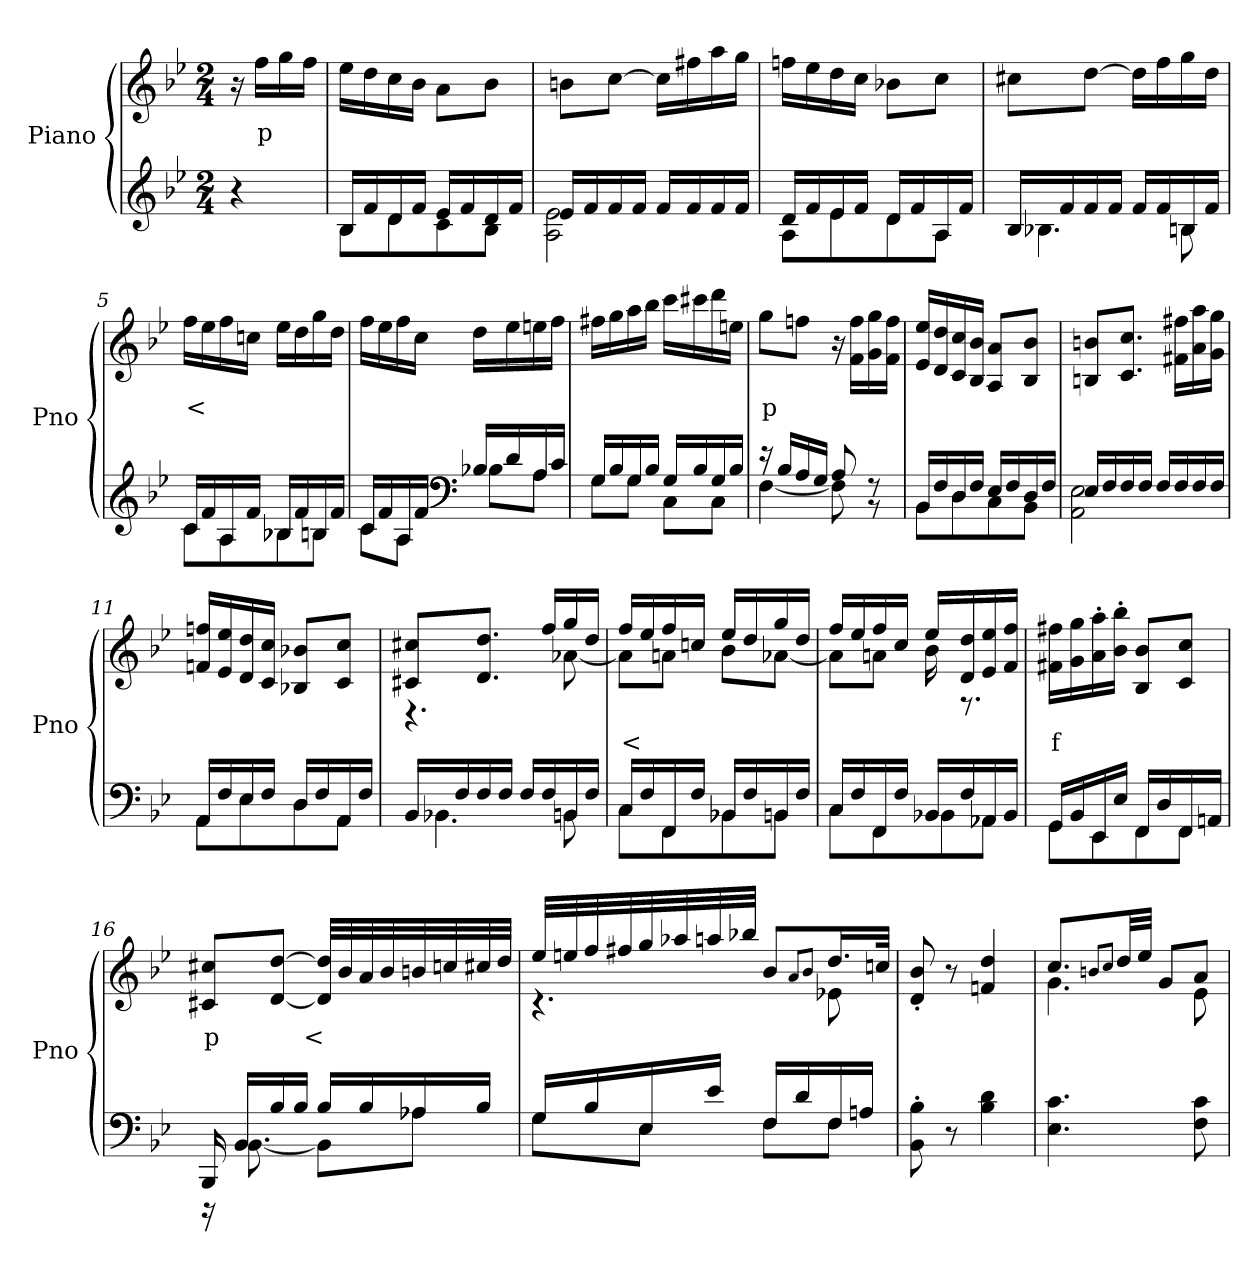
**kern	**kern	**text
*part2	*part1	*part1
*staff2	*staff1	*staff1
*I"Piano	*I"Piano	*
*I'Pno	*I'Pno	*
*clefG2	*clefG2	*
*k[b-e-]	*k[b-e-]	*
*B-:	*B-:	*
*M2/4	*M2/4	*
=	=	=
4r	16r	.
.	16ff\LL	p
.	16gg\	.
.	16ff\JJ	.
=1	=1	=1
*^	*	*
16B-/LL	8B-\L	16ee-\LL	.
16f/	.	16dd\	.
16d/	8d\	16cc\	.
16f/JJ	.	16b-\JJ	.
16e-/LL	8c\	8a\L	.
16f/	.	.	.
16d/	8B-\J	8b-\J	.
16f/JJ	.	.	.
=2	=2	=2	=2
16e-/LL	2A\ 2e-\	8bn\L	.
16f/	.	.	.
16f/	.	[8cc\J	.
16f/JJ	.	.	.
16f/LL	.	16cc\LL]	.
16f/	.	16ff#X\	.
16f/	.	16aa\	.
16f/JJ	.	16gg\JJ	.
=3	=3	=3	=3
16d/LL	8A\L	16ffn\LL	.
16f/	.	16ee-\	.
16e-/	8e-\	16dd\	.
16f/JJ	.	16cc\JJ	.
16d/LL	8d\	8b-X\L	.
16f/	.	.	.
16A/	8A\J	8cc\J	.
16f/JJ	.	.	.
=4	=4	=4	=4
16B-/LL	4.B-X\	8cc#X\L	.
16f/	.	.	.
16f/	.	[8dd\J	.
16f/JJ	.	.	.
16f/LL	.	16dd\LL]	.
16f/	.	16ff\	.
16Bn/	8B\	16gg\	.
16f/JJ	.	16dd\JJ	.
=5	=5	=5	=5
16c/LL	8c\L	16ff\LL	<
16f/	.	16ee-\	.
16A/	8A\	16ff\	.
16f/JJ	.	16ccn\JJ	.
16B-X/LL	8B-X\	16ee-\LL	.
16f/	.	16dd\	.
16Bn/	8B\J	16gg\	.
16f/JJ	.	16dd\JJ	.
!!LO:LB:g=z
=6	=6	=6	=6
16c/LL	8c\L	16ff\LL	.
16f/	.	16ee-\	.
16A/	8A\J	16ff\	.
16f/JJ	.	16cc\JJ	.
*clefF4	*	*	*
16B-X/LL	8B-\L	16dd\LL	.
16d/	.	16ee-\	.
16A/	8A\J	16een\	.
16c/JJ	.	16ff\JJ	.
=7	=7	=7	=7
16G/LL	8G\L	16ff#X\LL	.
16B-/	.	16gg\	.
16G/	8G\J	16aa\	.
16B-/JJ	.	16bb-\JJ	.
16G/LL	8C\L	16ccc\LL	.
16B-/	.	16ccc#X\	.
16G/	8C\J	16ddd\	.
16B-/JJ	.	16een\JJ	.
=8	=8	=8	=8
16r	[4F\	8gg\L	p
16B-/LL	.	.	.
16A/	.	8ffn\J	.
16G/JJ	.	.	.
8A/	8F\]	16r	.
.	.	16f\ 16ff\LL	.
8r	8r	16g\ 16gg\	.
.	.	16f\ 16ff\JJ	.
=9	=9	=9	=9
16BB-/LL	8BB-\L	16e-/ 16ee-/LL	.
16F/	.	16d/ 16dd/	.
16D/	8D\	16c/ 16cc/	.
16F/JJ	.	16B-/ 16b-/JJ	.
16E-/LL	8C\	8A/ 8a/L	.
16F/	.	.	.
16D/	8BB-\J	8B-/ 8b-/J	.
16F/JJ	.	.	.
=10	=10	=10	=10
16E-/LL	2AA\ 2E-\	8Bn/ 8bn/L	.
16F/	.	.	.
16F/	.	8.c/ 8.cc/J	.
16F/JJ	.	.	.
16F/LL	.	.	.
16F/	.	16f#X\ 16ff#X\LL	.
16F/	.	16a\ 16aa\	.
16F/JJ	.	16g\ 16gg\JJ	.
!!LO:LB:g=z
=11	=11	=11	=11
16AA/LL	8AA\L	16fn/ 16ffn/LL	.
16F/	.	16e-/ 16ee-/	.
16E-/	8E-\	16d/ 16dd/	.
16F/JJ	.	16c/ 16cc/JJ	.
16D/LL	8D\	8B-X/ 8b-X/L	.
16F/	.	.	.
16AA/	8AA\J	8c/ 8cc/J	.
16F/JJ	.	.	.
=12	=12	=12	=12
*	*	*^	*
16BB-/LL	4.BB-X\	8c#X/ 8cc#X/L	4.r	.
16F/	.	.	.	.
16F/	.	8.d/ 8.dd/J	.	.
16F/JJ	.	.	.	.
16F/LL	.	.	.	.
16F/	.	16ff/LL	.	.
16BBn/	8BB\	16gg/	[8a-X\	.
16F/JJ	.	16dd/JJ	.	.
=13	=13	=13	=13	=13
16C/LL	8C\L	16ff/LL	8a-\L]	<
16F/	.	16ee-/	.	.
16FF/	8FF\	16ff/	8an\J	.
16F/JJ	.	16ccn/JJ	.	.
16BB-X/LL	8BB-X\	16ee-/LL	8b-\L	.
16F/	.	16dd/	.	.
16BBn/	8BB\J	16gg/	[8a-X\J	.
16F/JJ	.	16dd/JJ	.	.
=14	=14	=14	=14	=14
16C/LL	8C\L	16ff/LL	8a-\L]	.
16F/	.	16ee-/	.	.
16FF/	8FF\	16ff/	8an\J	.
16F/JJ	.	16cc/JJ	.	.
16BB-X/LL	8BB-\	16ee-/LL	16b-\	.
16F/	.	16d/ 16dd/	8.r	.
16AA-X/	8AA-\J	16e-/ 16ee-/	.	.
16BB-/JJ	.	16f/ 16ff/JJ	.	.
*	*	*v	*v	*
=15	=15	=15	=15
16GG/LL	8GG\L	16f#X\ 16ff#X\LL	f
16BB-/	.	16g\ 16gg\	.
16EE-/	8EE-\	16a\' 16aa\'	.
16E-/JJ	.	16b-\' 16bb-\'JJ	.
16FF/LL	8FF\	8B-/ 8b-/L	.
16D/	.	.	.
16FF/	8FF\J	8c/ 8cc/J	.
16AAn/JJ	.	.	.
!!LO:LB:g=z
=16	=16	=16	=16
16BBB-/	16r	8c#X/ 8cc#X/L	p
16BB-/LL	[8.BB-\	.	.
16B-/	.	[8d/ [8dd/J	.
16B-/JJ	.	.	.
16B-/LL	8BB-\L]	32d/] 32dd/]LLL	<
.	.	32b-/	.
16B-/	.	32a/	.
.	.	32b-/	.
16A-X/	8A-\J	32bn/	.
.	.	32ccn/	.
16B-/JJ	.	32cc#X/	.
.	.	32dd/JJJ	.
=17	=17	=17	=17
*	*	*^	*
16G/LL	8G\L	32ee-/LLL	4.r	.
.	.	32een/	.	.
16B-/	.	32ff/	.	.
.	.	32ff#X/	.	.
16E-/	8E-\J	32gg/	.	.
.	.	32aa-X/	.	.
16e-/JJ	.	32aan/	.	.
.	.	32bb-X/JJJ	.	.
16F/LL	8F\L	8b-/L	.	.
16d/	.	.	.	.
.	.	8qa/L	.	.
.	.	8qb-/J	.	.
16F/	8F\J	16.dd/L	8e-X\	.
16An/JJ	.	.	.	.
.	.	32ccn/JJk	.	.
*v	*v	*	*	*
*	*v	*v	*
=18	=18	=18
8BB-\' 8B-\'	8d/' 8b-/'	.
8r	8r	.
4B-\ 4d\	4fn/ 4dd/	.
=19	=19	=19
*	*^	*
4.E-\ 4.c\	8.cc/L	4.g\	.
.	8qbn/L	.	.
.	8qcc/J	.	.
.	32dd/LL	.	.
.	32ee-/JJJ	.	.
.	8g/L	.	.
8F\ 8c\	8a/J	8e-\	.
*	*v	*v	*
=	=	=
*-	*-	*-
